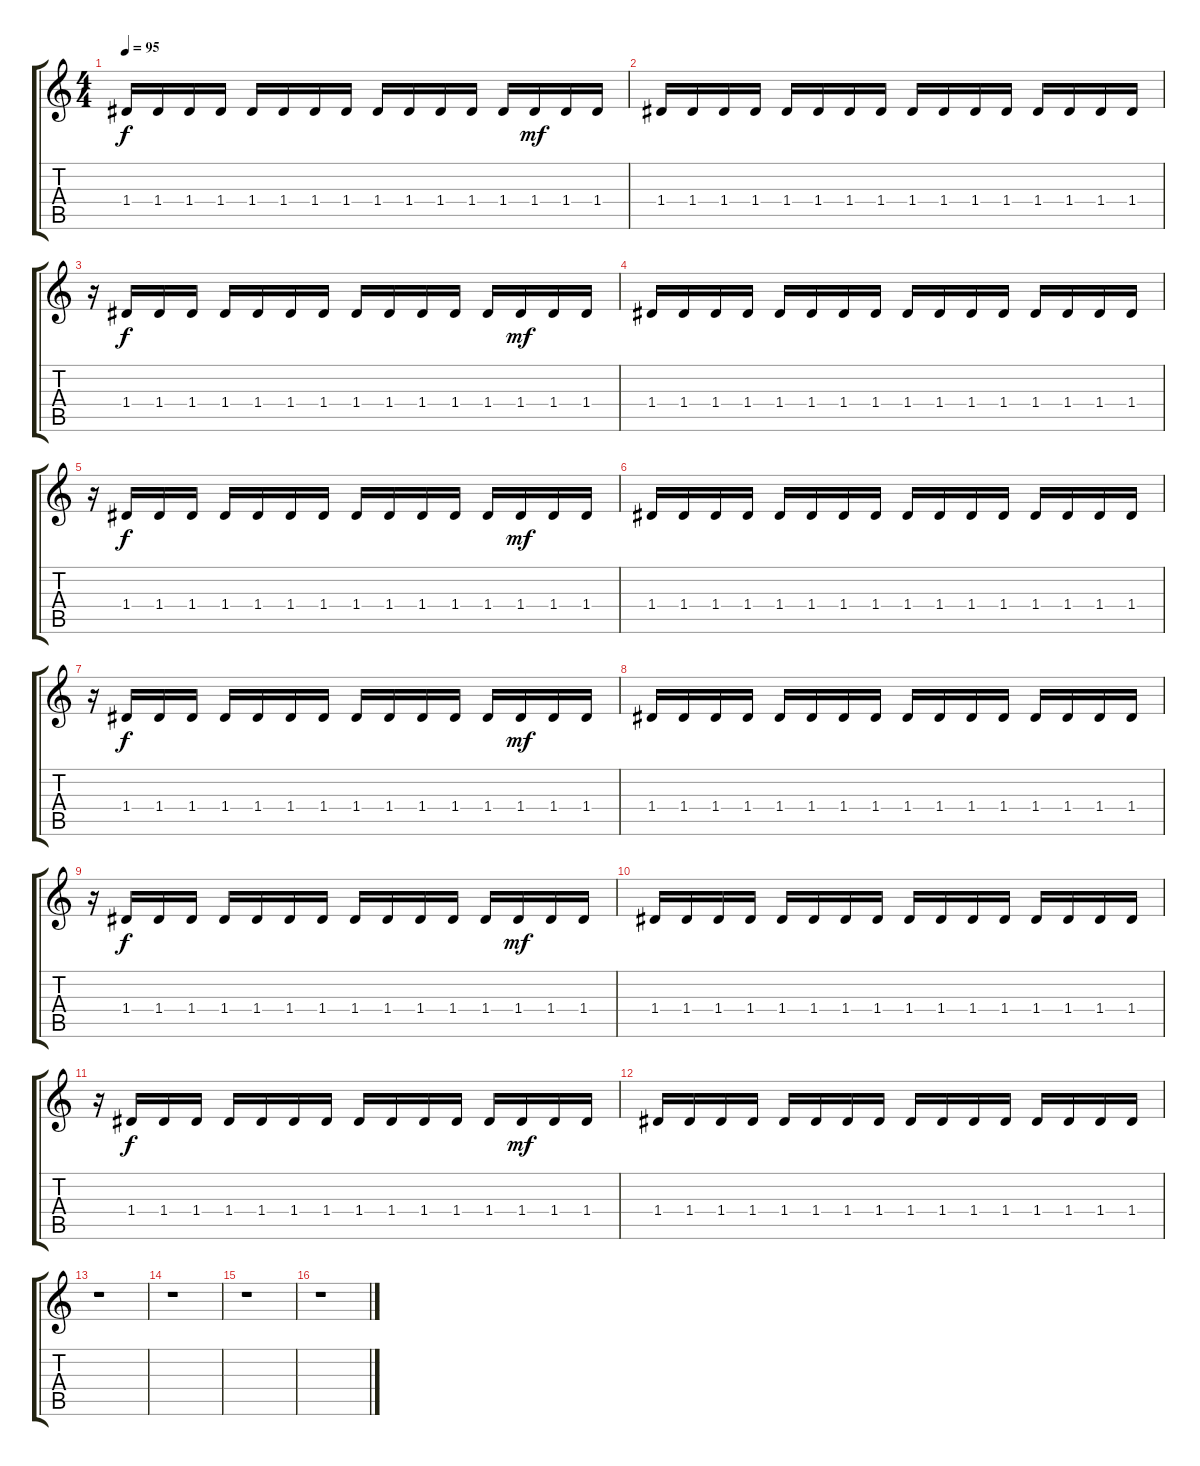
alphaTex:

\track "" {instrument distortionguitar}
\staff {score tabs}
\tuning (E4 B3 G3 D3 A2 E2) {hide}
\ts (4 4)
\tempo 95
\clef g2
\ks c
1.4.16{dy f} 1.4.16 1.4.16 1.4.16 1.4.16 1.4.16 1.4.16 1.4.16 1.4.16 1.4.16 1.4.16 1.4.16 1.4.16 1.4.16{dy mf} 1.4.16 1.4.16 |
1.4.16 1.4.16 1.4.16 1.4.16 1.4.16 1.4.16 1.4.16 1.4.16 1.4.16 1.4.16 1.4.16 1.4.16 1.4.16 1.4.16 1.4.16 1.4.16 |
r.16 1.4.16{dy f} 1.4.16 1.4.16 1.4.16 1.4.16 1.4.16 1.4.16 1.4.16 1.4.16 1.4.16 1.4.16 1.4.16 1.4.16{dy mf} 1.4.16 1.4.16 |
1.4.16 1.4.16 1.4.16 1.4.16 1.4.16 1.4.16 1.4.16 1.4.16 1.4.16 1.4.16 1.4.16 1.4.16 1.4.16 1.4.16 1.4.16 1.4.16 |
r.16 1.4.16{dy f} 1.4.16 1.4.16 1.4.16 1.4.16 1.4.16 1.4.16 1.4.16 1.4.16 1.4.16 1.4.16 1.4.16 1.4.16{dy mf} 1.4.16 1.4.16 |
1.4.16 1.4.16 1.4.16 1.4.16 1.4.16 1.4.16 1.4.16 1.4.16 1.4.16 1.4.16 1.4.16 1.4.16 1.4.16 1.4.16 1.4.16 1.4.16 |
r.16 1.4.16{dy f} 1.4.16 1.4.16 1.4.16 1.4.16 1.4.16 1.4.16 1.4.16 1.4.16 1.4.16 1.4.16 1.4.16 1.4.16{dy mf} 1.4.16 1.4.16 |
1.4.16 1.4.16 1.4.16 1.4.16 1.4.16 1.4.16 1.4.16 1.4.16 1.4.16 1.4.16 1.4.16 1.4.16 1.4.16 1.4.16 1.4.16 1.4.16 |
r.16 1.4.16{dy f} 1.4.16 1.4.16 1.4.16 1.4.16 1.4.16 1.4.16 1.4.16 1.4.16 1.4.16 1.4.16 1.4.16 1.4.16{dy mf} 1.4.16 1.4.16 |
1.4.16 1.4.16 1.4.16 1.4.16 1.4.16 1.4.16 1.4.16 1.4.16 1.4.16 1.4.16 1.4.16 1.4.16 1.4.16 1.4.16 1.4.16 1.4.16 |
r.16 1.4.16{dy f} 1.4.16 1.4.16 1.4.16 1.4.16 1.4.16 1.4.16 1.4.16 1.4.16 1.4.16 1.4.16 1.4.16 1.4.16{dy mf} 1.4.16 1.4.16 |
1.4.16 1.4.16 1.4.16 1.4.16 1.4.16 1.4.16 1.4.16 1.4.16 1.4.16 1.4.16 1.4.16 1.4.16 1.4.16 1.4.16 1.4.16 1.4.16 |
r.1 |
r.1 |
r.1 |
r.1
